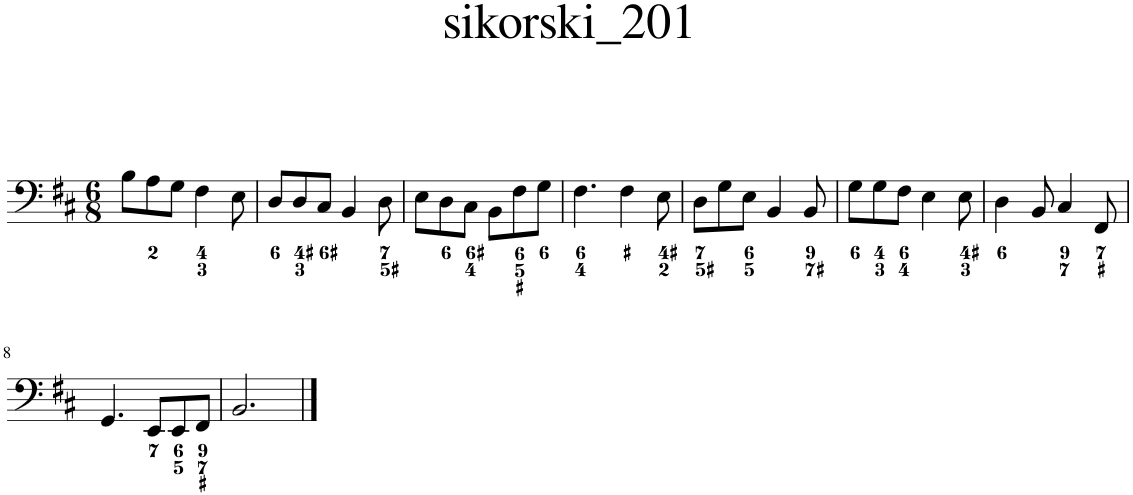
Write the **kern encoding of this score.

**kern
*part1
*staff1
*I"Piano
*I'Pno.
*clefF4
*k[f#c#]
*M6/8
=1
8B\L
8A\
8G\J
4F#\
8E\
=2
8D/L
8D/
8C#/J
4BB/
8D\
=3
8E\L
8D\
8C#\J
8BB\L
8F#\
8G\J
=4
4.F#\
4F#\
8E\
=5
8D\L
8G\
8E\J
4BB/
8BB/
=6
8G\L
8G\
8F#\J
4E\
8E\
=7
4D\
8BB/
4C#/
8FF#/
!!LO:LB:g=z
=8
4.GG/
8EE/L
8EE/
8FF#/J
=9
2.BB/
==
*-
